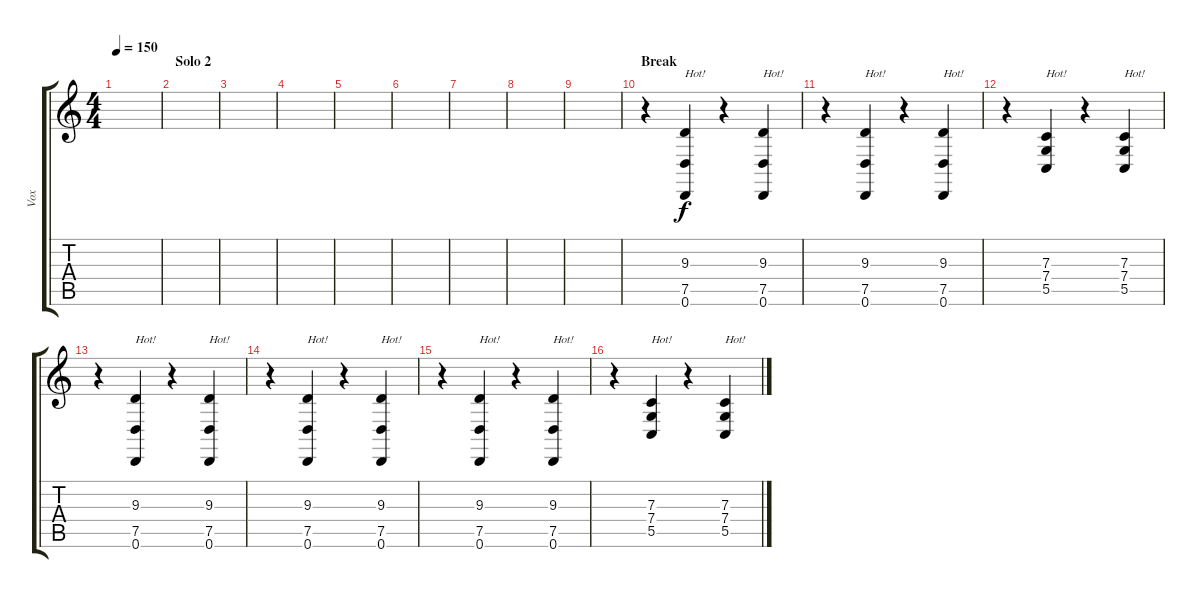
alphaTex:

\track ("Vox" "Vox") {instrument tenorsax}
\staff {score tabs}
\tuning (D4 A3 F3 C3 G2 D2) {hide}
\ts (4 4)
\tempo 150
\clef g2
\ks c
|
\section ("" "Solo 2")
|
|
|
|
|
|
|
|
\section ("" "Break")
r.4 (9.3 7.5 0.6).4{txt "Hot!"} r.4 (9.3 7.5 0.6).4{txt "Hot!"} |
r.4 (9.3 7.5 0.6).4{txt "Hot!"} r.4 (9.3 7.5 0.6).4{txt "Hot!"} |
r.4 (7.3 7.4 5.5).4{txt "Hot!"} r.4 (7.3 7.4 5.5).4{txt "Hot!"} |
r.4 (9.3 7.5 0.6).4{txt "Hot!"} r.4 (9.3 7.5 0.6).4{txt "Hot!"} |
r.4 (9.3 7.5 0.6).4{txt "Hot!"} r.4 (9.3 7.5 0.6).4{txt "Hot!"} |
r.4 (9.3 7.5 0.6).4{txt "Hot!"} r.4 (9.3 7.5 0.6).4{txt "Hot!"} |
r.4 (7.3 7.4 5.5).4{txt "Hot!"} r.4 (7.3 7.4 5.5).4{txt "Hot!"}
